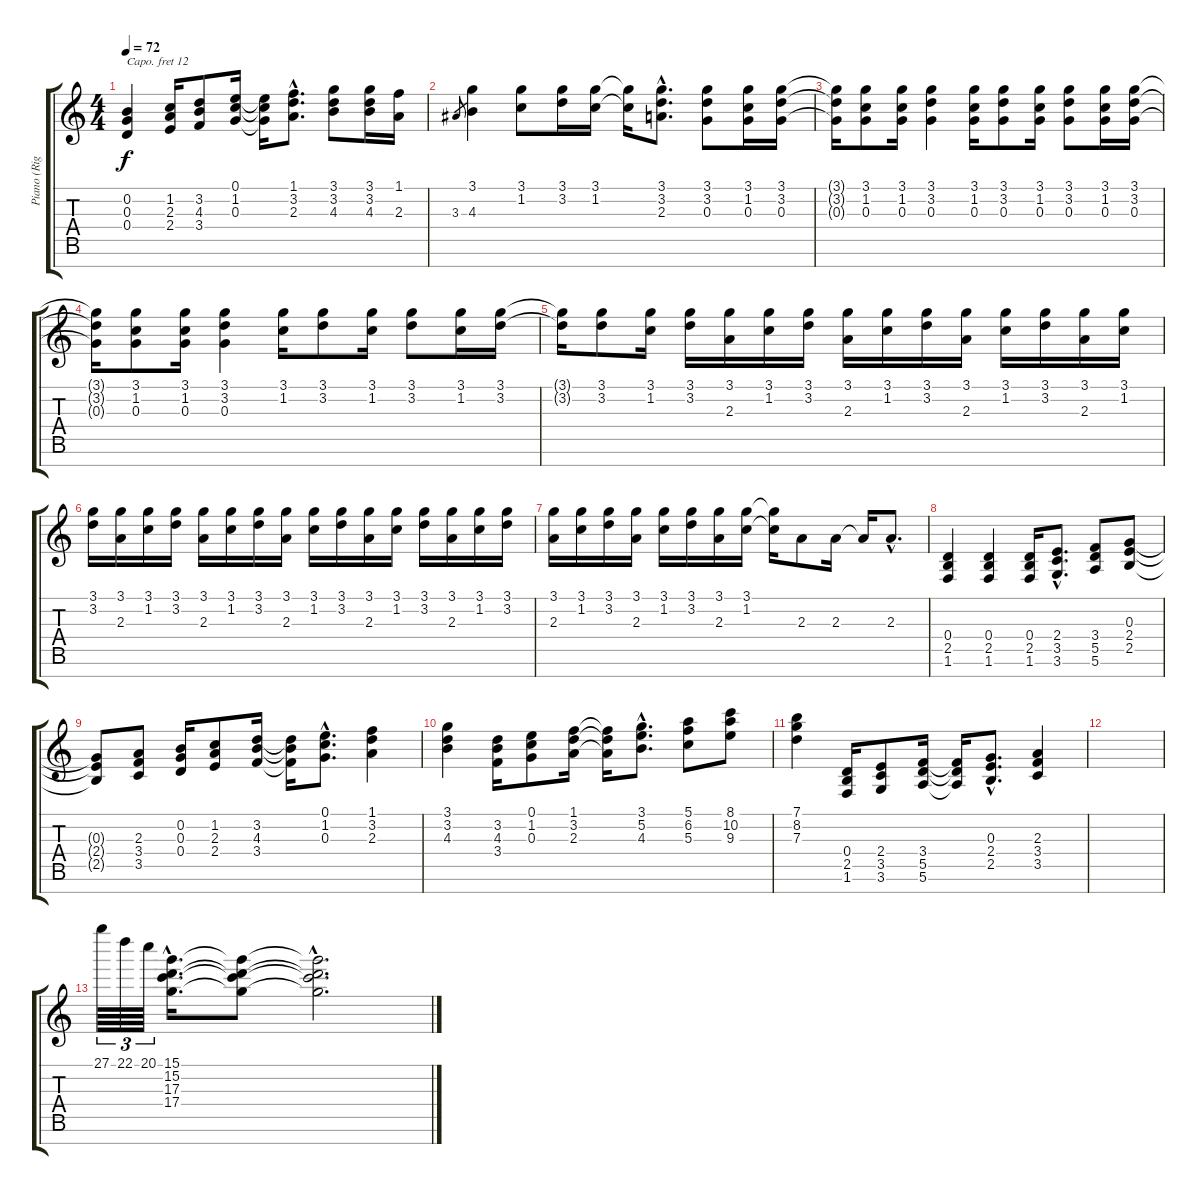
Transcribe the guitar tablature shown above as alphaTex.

\track ("Piano (Right Hand)" "Piano (Rig") {instrument honkytonkpiano}
\staff {score tabs}
\capo 12
\tuning (E4 B3 G3 D3 A2 E2 B1) {hide}
\ts (4 4)
\tempo 72
\clef g2
\ks c
(0.2{t} 0.3{t} 0.4{t}).4{dy f} (1.2 2.3 2.4).16 (3.2 4.3 3.4).8 (0.1 1.2 0.3).16 (0.1{t} 1.2{t} 0.3{t}).16 (1.1{hac} 3.2{hac} 2.3{hac}).8{d} (3.1 3.2 4.3).8 (3.1 3.2 4.3).16 (1.1 2.3).16 |
3.3.8{gr} (3.1 4.3).4 (3.1 1.2).8 (3.1 3.2).16 (3.1 1.2).16 (3.1{t} 1.2{t}).16 (3.1{hac} 3.2{hac} 2.3{hac}).8{d} (3.1 3.2 0.3).8 (3.1 1.2 0.3).16 (3.1 3.2 0.3).16 |
(3.1{t} 3.2{t} 0.3{t}).16 (3.1 1.2 0.3).8 (3.1 1.2 0.3).16 (3.1 3.2 0.3).4 (3.1 1.2 0.3).16 (3.1 3.2 0.3).8 (3.1 1.2 0.3).16 (3.1 3.2 0.3).8 (3.1 1.2 0.3).16 (3.1 3.2 0.3).16 |
(3.1{t} 3.2{t} 0.3{t}).16 (3.1 1.2 0.3).8 (3.1 1.2 0.3).16 (3.1 3.2 0.3).4 (3.1 1.2).16 (3.1 3.2).8 (3.1 1.2).16 (3.1 3.2).8 (3.1 1.2).16 (3.1 3.2).16 |
(3.1{t} 3.2{t}).16 (3.1 3.2).8 (3.1 1.2).16 (3.1 3.2).16 (3.1 2.3).16 (3.1 1.2).16 (3.1 3.2).16 (3.1 2.3).16 (3.1 1.2).16 (3.1 3.2).16 (3.1 2.3).16 (3.1 1.2).16 (3.1 3.2).16 (3.1 2.3).16 (3.1 1.2).16 |
(3.1 3.2).16 (3.1 2.3).16 (3.1 1.2).16 (3.1 3.2).16 (3.1 2.3).16 (3.1 1.2).16 (3.1 3.2).16 (3.1 2.3).16 (3.1 1.2).16 (3.1 3.2).16 (3.1 2.3).16 (3.1 1.2).16 (3.1 3.2).16 (3.1 2.3).16 (3.1 1.2).16 (3.1 3.2).16 |
(3.1 2.3).16 (3.1 1.2).16 (3.1 3.2).16 (3.1 2.3).16 (3.1 1.2).16 (3.1 3.2).16 (3.1 2.3).16 (3.1 1.2).16 (3.1{t} 1.2{t}).16 2.3.8 2.3.16 2.3{t}.16 2.3{hac}.8{d} |
(0.4 2.5 1.6).4 (0.4 2.5 1.6).4 (0.4 2.5 1.6).16 (2.4{hac} 3.5{hac} 3.6{hac}).8{d} (3.4 5.5 5.6).8 (0.3 2.4 2.5).8 |
(0.3{t} 2.4{t} 2.5{t}).8 (2.3 3.4 3.5).8 (0.2 0.3 0.4).16 (1.2 2.3 2.4).8 (3.2 4.3 3.4).16 (3.2{t} 4.3{t} 3.4{t}).16 (0.1{hac} 1.2{hac} 0.3{hac}).8{d} (1.1 3.2 2.3).4 |
(3.1 3.2 4.3).4 (3.2 4.3 3.4).16 (0.1 1.2 0.3).8 (1.1 3.2 2.3).16 (1.1{t} 3.2{t} 2.3{t}).16 (3.1{hac} 5.2{hac} 4.3{hac}).8{d} (5.1 6.2 5.3).8 (8.1 10.2 9.3).8 |
(7.1 8.2 7.3).4 (0.4 2.5 1.6).16 (2.4 3.5 3.6).8 (3.4 5.5 5.6).16 (3.4{t} 5.5{t} 5.6{t}).16 (0.3{hac} 2.4{hac} 2.5{hac}).8{d} (2.3 3.4 3.5).4 |
|
27.1.64{tu (3 2)} 22.1.64{tu (3 2)} 20.1.64{tu (3 2)} (15.1{hac} 15.2{hac} 17.3{hac} 17.4{hac}).16{d} (15.1{t} 15.2{t} 17.3{t} 17.4{t}).8 (15.1{hac t} 15.2{hac t} 17.3{hac t} 17.4{hac t}).2{d}
